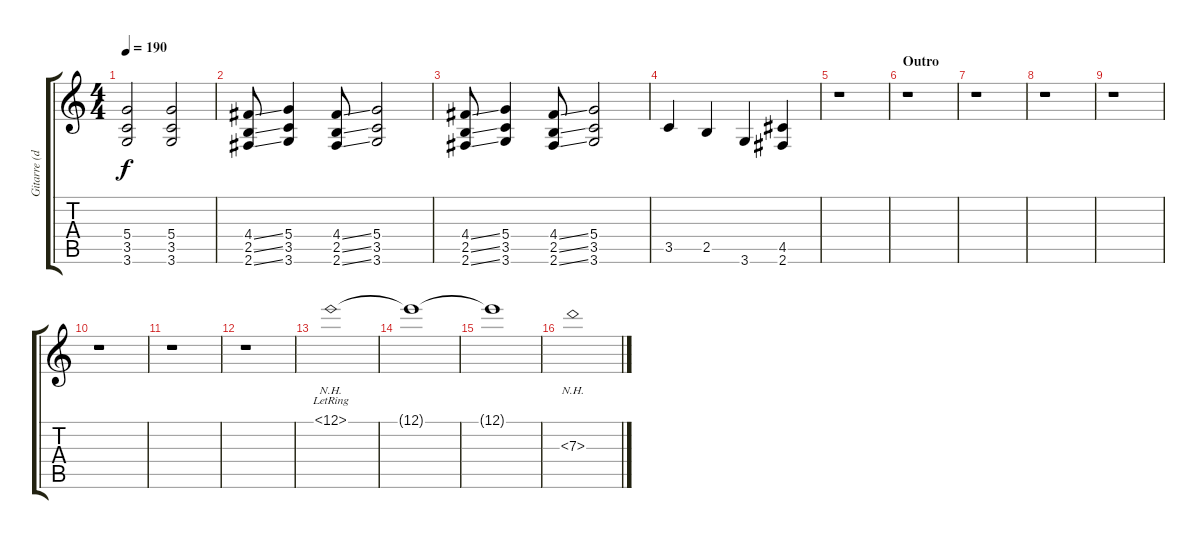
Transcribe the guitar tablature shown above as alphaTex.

\track ("Gitarre (dist.)" "Gitarre (d") {instrument distortionguitar}
\staff {score tabs}
\tuning (E4 B3 G3 D3 A2 E2) {hide}
\ts (4 4)
\tempo 190
\clef g2
\ks c
(5.4 3.5 3.6).2{dy f} (5.4 3.5 3.6).2 |
(4.4{ss} 2.5{ss} 2.6{ss}).8 (5.4 3.5 3.6).4 (4.4{ss} 2.5{ss} 2.6{ss}).8 (5.4 3.5 3.6).2 |
(4.4{ss} 2.5{ss} 2.6{ss}).8 (5.4 3.5 3.6).4 (4.4{ss} 2.5{ss} 2.6{ss}).8 (5.4 3.5 3.6).2 |
3.5.4 2.5.4 3.6.4 (4.5 2.6).4 |
r.1 |
\section ("" "Outro")
r.1 |
r.1 |
r.1 |
r.1 |
r.1 |
r.1 |
r.1 |
12.1{nh lr}.1{instrument electricguitarjazz} |
12.1{t}.1 |
12.1{t}.1 |
7.3{nh}.1
